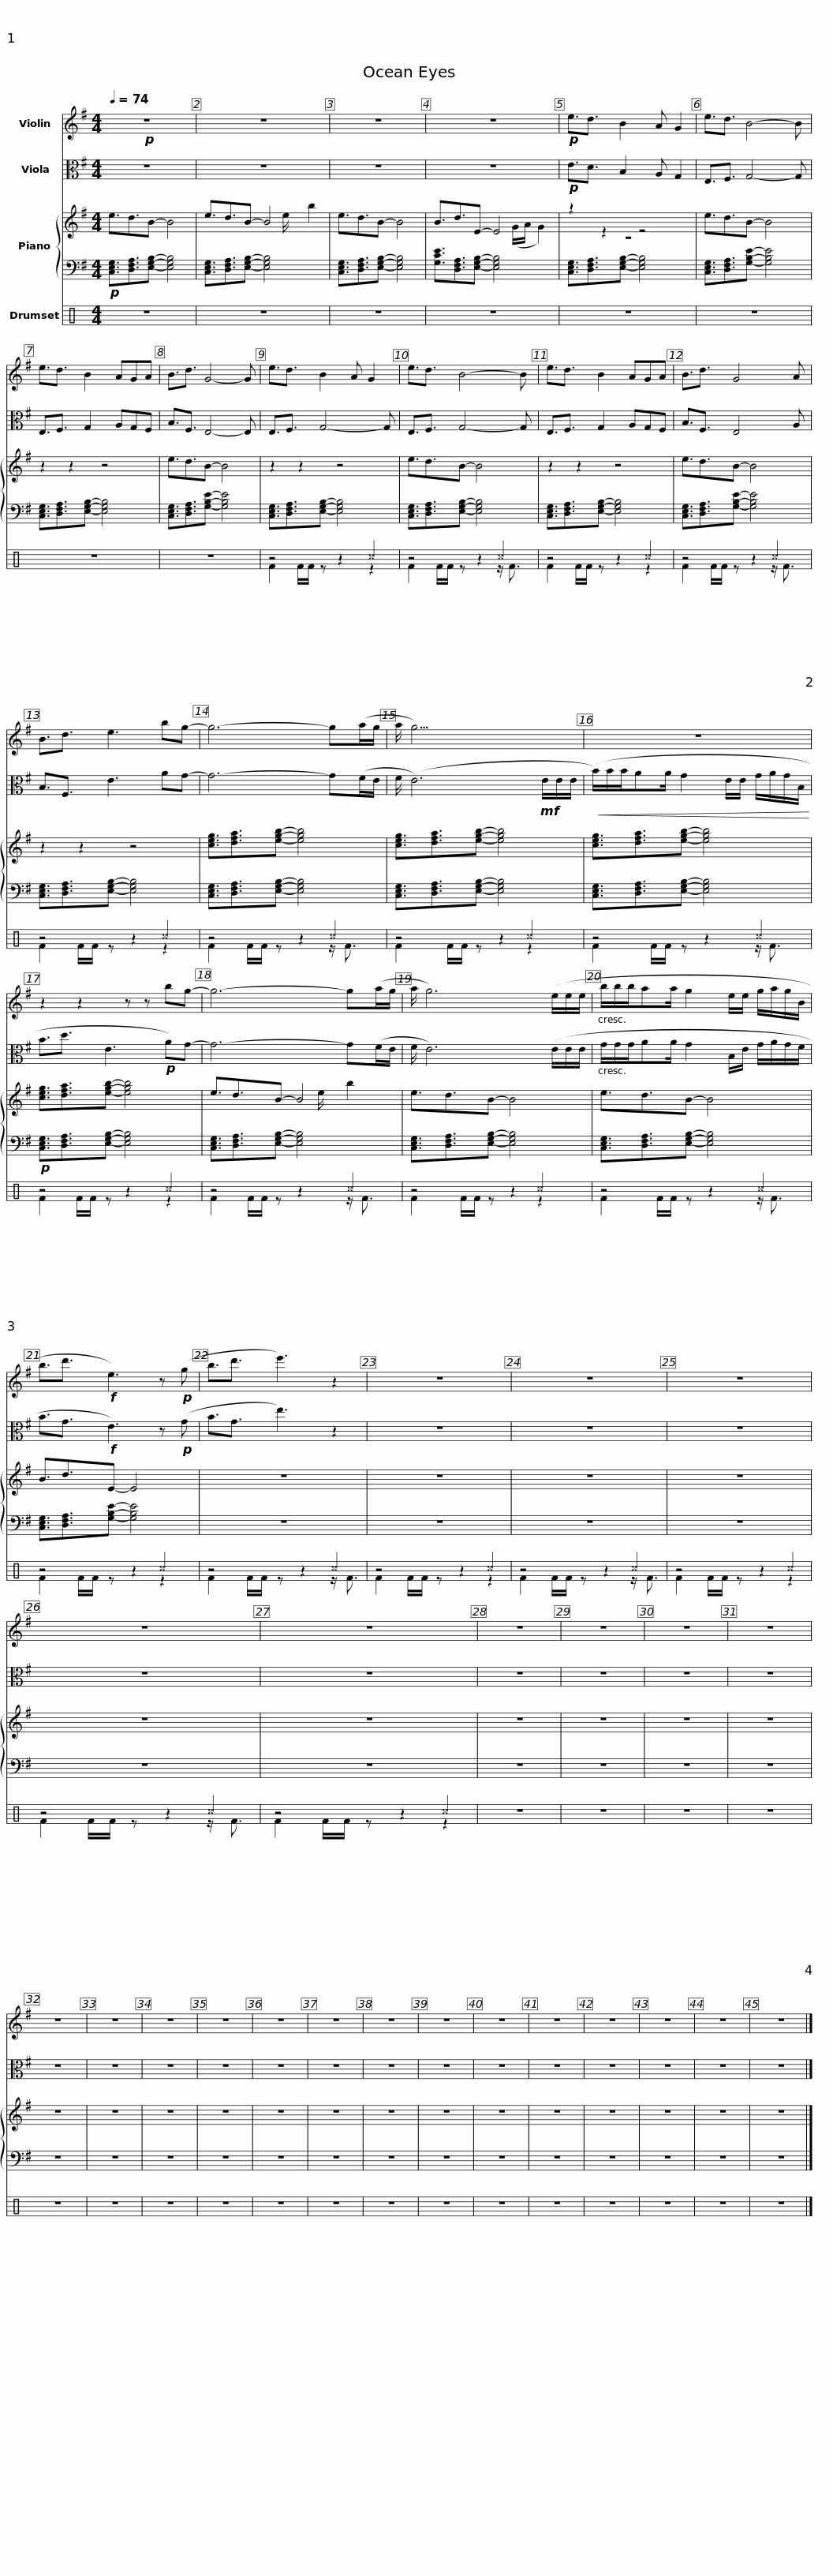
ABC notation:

X:1
%%score 1 2 { ( 3 5 ) | 4 } ( 6 7 )
L:1/8
Q:1/4=74
M:4/4
I:linebreak $
K:G
V:1 treble
V:2 alto
V:3 treble
V:5 treble
V:4 bass
V:6 perc
K:none
V:7 perc
K:none
V:1
!p! z8 | z8 | z8 | z8 |!p! e3/2d3/2 B2 A G2 |$ %5
 e3/2d3/2 B4- B | e3/2d3/2 B2 AGA | B3/2d3/2 G4- G | e3/2d3/2 B2 A G2 |$ e3/2d3/2 B4- B | %10
 e3/2d3/2 B2 AGA | B3/2d3/2 G4 A | B3/2d3/2 e3 bg- |$ g6- g(a/g/ | a/ g15/2) | %15
 z8 |$ z2 z2 z z bg- | g6- g(a/g/ | a/ g6) (e/e/e/ |$ b/b/b/aa/ g2 e/e/ g/a/g/B/ | %20
 b3/2d'3/2!f! e3) z!p! (g | b3/2d'3/2 e'3) z2 | z8 |$ z8 | z8 | %25
 z8 | z8 | z8 | z8 | z8 | %30
 z8 | z8 | z8 |$ z8 | z8 | %35
 z8 | z8 | z8 | z8 | z8 | %40
 z8 | z8 | z8 | z8 | z8 |] %45
V:2
 z8 | z8 | z8 | z8 |!p! E3/2D3/2 B,2 A, G,2 |$ %5
 E,3/2F,3/2 G,4- G, | E,3/2F,3/2 G,2 A,G,F, | B,3/2F,3/2 E,4- E, | E,3/2F,3/2 G,4- G, |$ E,3/2F,3/2 G,4- G, | %10
 E,3/2F,3/2 G,2 A,G,F, | B,3/2F,3/2 E,4 A, | B,3/2F,3/2 E3 AG- |$ G6- G(F/E/ | F/ (E6)!mf! E/E/E/ | %15
!<(! (B/)B/B/AA/ G2 E/E/ G/A/G/B,/!<)! |$ B3/2d3/2 E3!p! A)G- | G6- G(F/E/ | F/ E6) (E/E/E/ |$ G/G/G/AA/ G2 B,/E/ G/A/G/F/ | %20
 B3/2G3/2!f! E3) z!p! (G | B3/2G3/2 e3) z2 | z8 |$ z8 | z8 | %25
 z8 | z8 | z8 | z8 | z8 | %30
 z8 | z8 | z8 |$ z8 | z8 | %35
 z8 | z8 | z8 | z8 | z8 | %40
 z8 | z8 | z8 | z8 | z8 |] %45
V:3
 e3/2d3/2B- B4 | e3/2d3/2B- B4 | e3/2d3/2B- B4 | B3/2d3/2E- E4 | z2 z2 z4 |$ %5
 e3/2d3/2B- B4 | z2 z2 z4 | e3/2d3/2B- B4 | z2 z2 z4 |$ e3/2d3/2B- B4 | %10
 z2 z2 z4 | e3/2d3/2B- B4 | z2 z2 z4 |$ [ceg]3/2[dfa]3/2[egb]- [egb]4 | [ceg]3/2[dfa]3/2[egb]- [egb]4 | %15
 [ceg]3/2[dfa]3/2[egb]- [egb]4 |$ [ceg]3/2[dfa]3/2[egb]- [egb]4 | e3/2d3/2B- B4 | e3/2d3/2B- B4 |$ e3/2d3/2B- B4 | %20
 B3/2d3/2E- E4 | z8 | z8 |$ z8 | z8 | %25
 z8 | z8 | z8 | z8 | z8 | %30
 z8 | z8 | z8 |$ z8 | z8 | %35
 z8 | z8 | z8 | z8 | z8 | %40
 z8 | z8 | z8 | z8 | z8 |] %45
V:4
!p! [C,E,G,]3/2[D,F,A,]3/2[E,G,B,]- [E,G,B,]4 | [C,E,G,]3/2[D,F,A,]3/2[E,G,B,]- [E,G,B,]4 | [C,E,G,]3/2[D,F,A,]3/2[E,G,B,]- [E,G,B,]4 | [G,CE]3/2[D,F,A,]3/2[E,G,B,]- [E,G,B,]4 | [C,E,G,]3/2[D,F,A,]3/2[E,G,B,]- [E,G,B,]4 |$ %5
 [C,E,G,]3/2[D,F,A,]3/2[G,B,E]- [G,B,E]4 | [C,E,G,]3/2[D,F,A,]3/2[E,G,B,]- [E,G,B,]4 | [C,E,G,]3/2[D,F,A,]3/2[G,B,E]- [G,B,E]4 | [C,E,G,]3/2[D,F,A,]3/2[E,G,B,]- [E,G,B,]4 |$ [C,E,G,]3/2[D,F,A,]3/2[E,G,B,]- [E,G,B,]4 | %10
 [C,E,G,]3/2[D,F,A,]3/2[E,G,B,]- [E,G,B,]4 | [C,E,G,]3/2[D,F,A,]3/2[G,B,E]- [G,B,E]4 | [C,E,G,]3/2[D,F,A,]3/2[E,G,B,]- [E,G,B,]4 |$ [C,E,G,]3/2[D,F,A,]3/2[E,G,B,]- [E,G,B,]4 | [C,E,G,]3/2[D,F,A,]3/2[E,G,B,]- [E,G,B,]4 | %15
 [C,E,G,]3/2[D,F,A,]3/2[E,G,B,]- [E,G,B,]4 |$!p! [C,E,G,]3/2[D,F,A,]3/2[E,G,B,]- [E,G,B,]4 | [C,E,G,]3/2[D,F,A,]3/2[E,G,B,]- [E,G,B,]4 | [C,E,G,]3/2[D,F,A,]3/2[E,G,B,]- [E,G,B,]4 |$ [C,E,G,]3/2[D,F,A,]3/2[E,G,B,]- [E,G,B,]4 | %20
 [C,E,G,]3/2[D,F,A,]3/2[G,B,E]- [G,B,E]4 | z8 | z8 |$ z8 | z8 | %25
 z8 | z8 | z8 | z8 | z8 | %30
 z8 | z8 | z8 |$ z8 | z8 | %35
 z8 | z8 | z8 | z8 | z8 | %40
 z8 | z8 | z8 | z8 | z8 |] %45
V:5
 x8 | x5 e/ x/ b2 | x8 | x5 (G/A/ G2) | z8 |$ %5
 x8 | x8 | x8 | x8 |$ x8 | %10
 x8 | x8 | x8 |$ x8 | x8 | %15
 x8 |$ x8 | x5 e/ x/ b2 | x8 |$ x8 | %20
 x8 | x8 | x8 |$ x8 | x8 | %25
 x8 | x8 | x8 | x8 | x8 | %30
 x8 | x8 | x8 |$ x8 | x8 | %35
 x8 | x8 | x8 | x8 | x8 | %40
 x8 | x8 | x8 | x8 | x8 |] %45
V:6
[K:C] z8 | z8 | z8 | z8 | z8 |$ %5
 z8 | z8 | z8 | z4 z2 ^c2 |$ z4 z2 ^c2 | %10
 z4 z2 ^c2 | z4 z2 ^c2 | z4 z2 ^c2 |$ z4 z2 ^c2 | z4 z2 ^c2 | %15
 z4 z2 ^c2 |$ z4 z2 ^c2 | z4 z2 ^c2 | z4 z2 ^c2 |$ z4 z2 ^c2 | %20
 z4 z2 ^c2 | z4 z2 ^c2 | z4 z2 ^c2 |$ z4 z2 ^c2 | z4 z2 ^c2 | %25
 z4 z2 ^c2 | z4 z2 ^c2 | z8 | z8 | z8 | %30
 z8 | z8 | z8 |$ z8 | z8 | %35
 z8 | z8 | z8 | z8 | z8 | %40
 z8 | z8 | z8 | z8 | z8 |] %45
V:7
[K:C] x8 | x8 | x8 | x8 | x8 |$ %5
 x8 | x8 | x8 | F2 F/F/ z z2 z2 |$ F2 F/F/ z z2 z/ F3/2 | %10
 F2 F/F/ z z2 z2 | F2 F/F/ z z2 z/ F3/2 | F2 F/F/ z z2 z2 |$ F2 F/F/ z z2 z/ F3/2 | F2 F/F/ z z2 z2 | %15
 F2 F/F/ z z2 z/ F3/2 |$ F2 F/F/ z z2 z2 | F2 F/F/ z z2 z/ F3/2 | F2 F/F/ z z2 z2 |$ F2 F/F/ z z2 z/ F3/2 | %20
 F2 F/F/ z z2 z2 | F2 F/F/ z z2 z/ F3/2 | F2 F/F/ z z2 z2 |$ F2 F/F/ z z2 z/ F3/2 | F2 F/F/ z z2 z2 | %25
 F2 F/F/ z z2 z/ F3/2 | F2 F/F/ z z2 z2 | x8 | x8 | x8 | %30
 x8 | x8 | x8 |$ x8 | x8 | %35
 x8 | x8 | x8 | x8 | x8 | %40
 x8 | x8 | x8 | x8 | x8 |] %45
